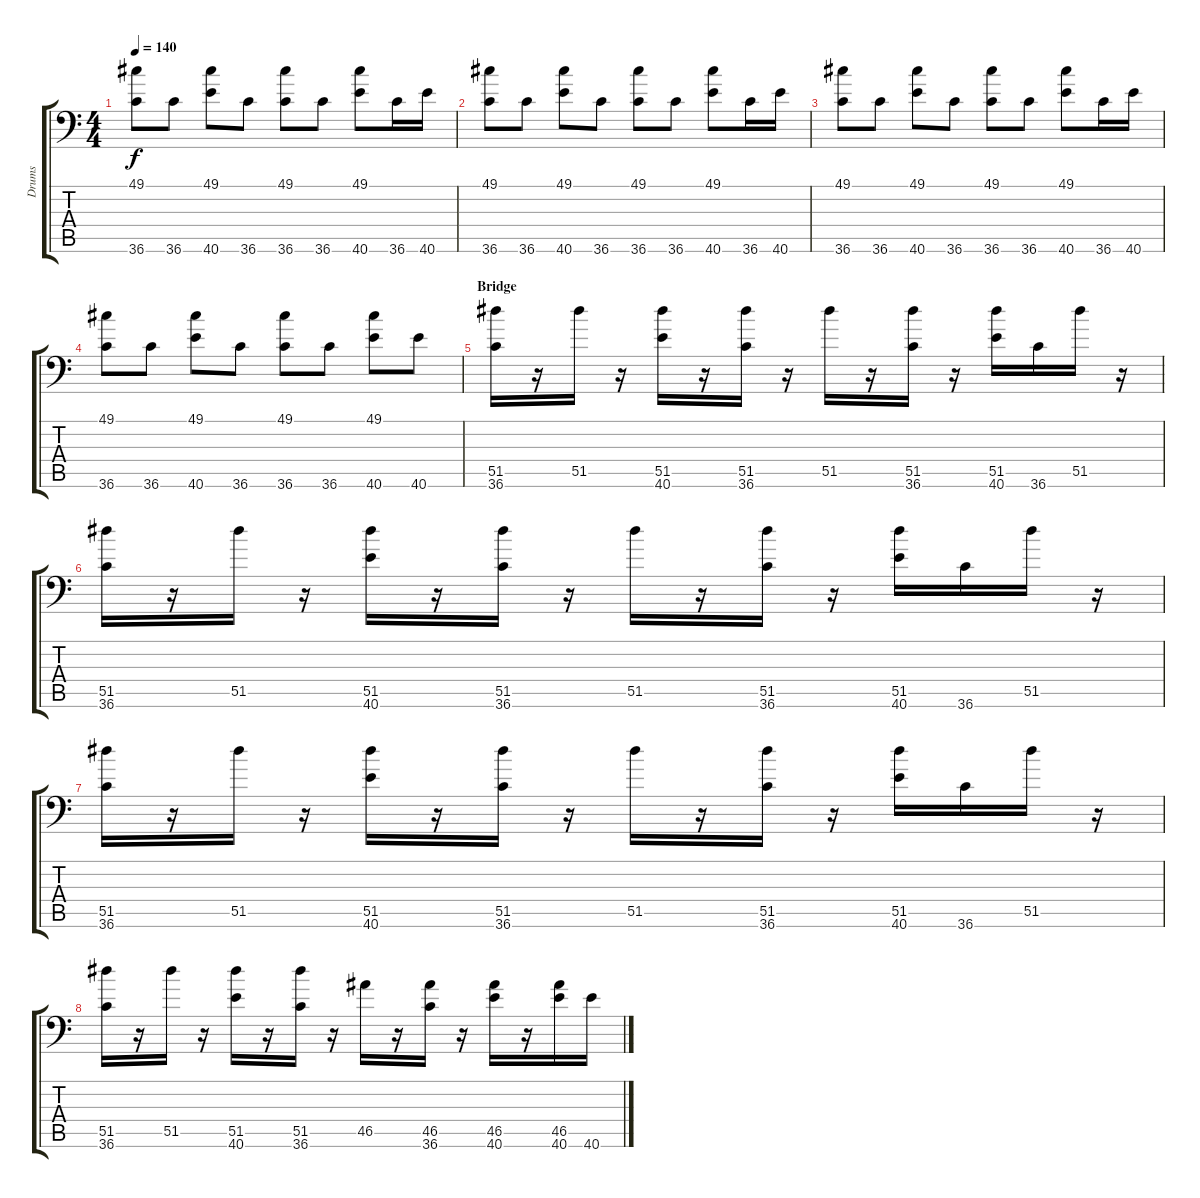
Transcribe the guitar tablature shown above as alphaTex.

\track ("Drums" "Drums") {instrument acousticgrandpiano}
\staff {score tabs}
\tuning (C-1 C-1 C-1 C-1 C-1 C-1) {hide}
\ts (4 4)
\tempo 140
\clef f4
\ks c
(49.1 36.6).8{dy f} 36.6.8 (49.1 40.6).8 36.6.8 (49.1 36.6).8 36.6.8 (49.1 40.6).8 36.6.16 40.6.16 |
(49.1 36.6).8 36.6.8 (49.1 40.6).8 36.6.8 (49.1 36.6).8 36.6.8 (49.1 40.6).8 36.6.16 40.6.16 |
(49.1 36.6).8 36.6.8 (49.1 40.6).8 36.6.8 (49.1 36.6).8 36.6.8 (49.1 40.6).8 36.6.16 40.6.16 |
(49.1 36.6).8 36.6.8 (49.1 40.6).8 36.6.8 (49.1 36.6).8 36.6.8 (49.1 40.6).8 40.6.8 |
\section ("" "Bridge")
(51.5 36.6).16 r.16 51.5.16 r.16 (51.5 40.6).16 r.16 (51.5 36.6).16 r.16 51.5.16 r.16 (51.5 36.6).16 r.16 (51.5 40.6).16 36.6.16 51.5.16 r.16 |
(51.5 36.6).16 r.16 51.5.16 r.16 (51.5 40.6).16 r.16 (51.5 36.6).16 r.16 51.5.16 r.16 (51.5 36.6).16 r.16 (51.5 40.6).16 36.6.16 51.5.16 r.16 |
(51.5 36.6).16 r.16 51.5.16 r.16 (51.5 40.6).16 r.16 (51.5 36.6).16 r.16 51.5.16 r.16 (51.5 36.6).16 r.16 (51.5 40.6).16 36.6.16 51.5.16 r.16 |
(51.5 36.6).16 r.16 51.5.16 r.16 (51.5 40.6).16 r.16 (51.5 36.6).16 r.16 46.5.16 r.16 (46.5 36.6).16 r.16 (46.5 40.6).16 r.16 (46.5 40.6).16 40.6.16
